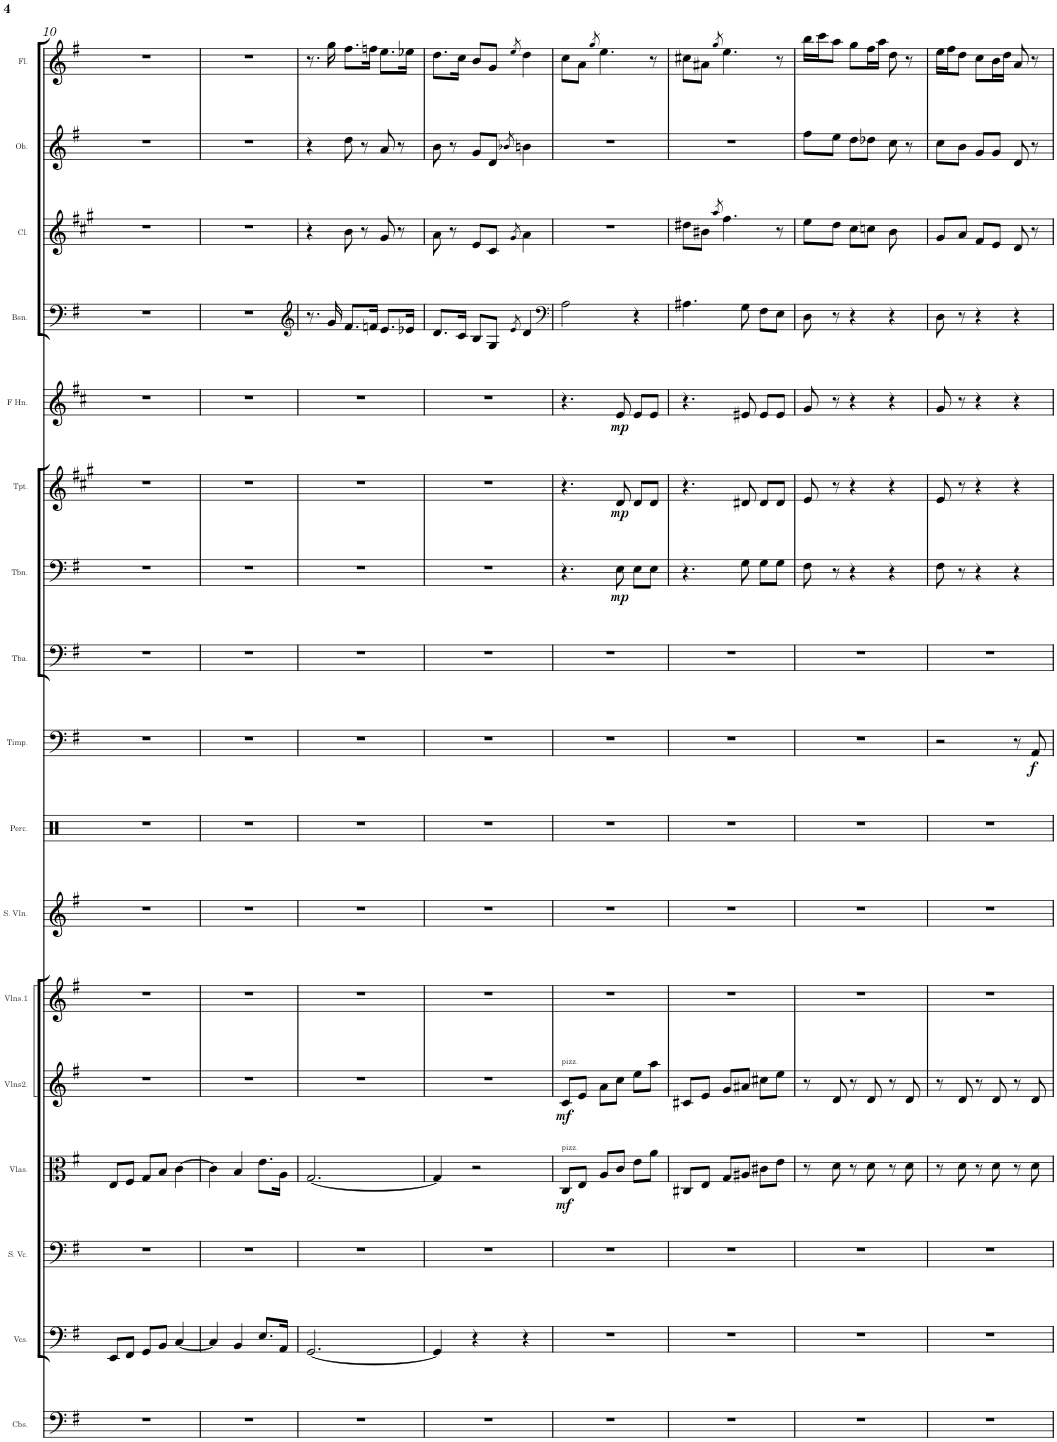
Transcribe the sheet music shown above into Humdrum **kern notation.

**kern	**kern	**kern	**kern	**dynam	**kern	**dynam	**kern	**kern	**kern	**kern	**dynam	**kern	**kern	**dynam	**kern	**dynam	**kern	**dynam	**kern	**kern	**kern	**kern
*part17	*part16	*part15	*part14	*part14	*part13	*part13	*part12	*part11	*part10	*part9	*part9	*part8	*part7	*part7	*part6	*part6	*part5	*part5	*part4	*part3	*part2	*part1
*staff17	*staff16	*staff15	*staff14	*staff14	*staff13	*staff13	*staff12	*staff11	*staff10	*staff9	*staff9	*staff8	*staff7	*staff7	*staff6	*staff6	*staff5	*staff5	*staff4	*staff3	*staff2	*staff1
*I"Contrabass Section	*I"Violoncello Section	*I"Solo cello	*I"Viola Section	*	*I"Violin Section2	*	*I"Violin Section1	*I"Solo Violin	*I"Percussion	*I"Timpani	*	*I"Tuba	*I"Trombone	*	*I"Trumpet	*	*I"French Horn	*	*I"Bassoon	*I"Clarinet	*I"Oboe	*I"Flute
*I'Cbs.	*I'Vcs.	*	*I'Vlas.	*	*I'Vlns2.	*	*I'Vlns.1	*I'S. Vln.	*I'Perc.	*I'Timp.	*	*I'Tba.	*I'Tbn.	*	*I'Tpt.	*	*I'F Hn.	*	*I'Bsn.	*I'Cl.	*I'Ob.	*I'Fl.
!!LO:PB:g=z
*clefF4	*clefF4	*clefF4	*clefC3	*	*clefG2	*	*clefG2	*clefG2	*clefX	*clefF4	*	*clefF4	*clefF4	*	*clefG2	*	*clefG2	*	*clefF4	*clefG2	*clefG2	*clefG2
*Trd7c12	*	*	*	*	*	*	*	*	*	*	*	*	*	*	*Trd1c2	*	*Trd4c7	*	*	*Trd1c2	*	*
*k[f#]	*k[f#]	*k[f#]	*k[f#]	*	*k[f#]	*	*k[f#]	*k[f#]	*k[f#]	*k[f#]	*	*k[f#]	*k[f#]	*	*k[f#c#g#]	*	*k[f#c#]	*	*k[f#]	*k[f#c#g#]	*k[f#]	*k[f#]
*G:	*G:	*G:	*G:	*	*G:	*	*G:	*G:	*G:	*G:	*	*G:	*G:	*	*A:	*	*D:	*	*G:	*A:	*G:	*G:
*M3/4	*M3/4	*M3/4	*M3/4	*	*M3/4	*	*M3/4	*M3/4	*M3/4	*M3/4	*	*M3/4	*M3/4	*	*M3/4	*	*M3/4	*	*M3/4	*M3/4	*M3/4	*M3/4
=10	=10	=10	=10	=10	=10	=10	=10	=10	=10	=10	=10	=10	=10	=10	=10	=10	=10	=10	=10	=10	=10	=10
2.r	8EE/L	2.r	8E/L	.	2.r	.	2.r	2.r	2.r	2.r	.	2.r	2.r	.	2.r	.	2.r	.	2.r	2.r	2.r	2.r
.	8FF#/J	.	8F#/J	.	.	.	.	.	.	.	.	.	.	.	.	.	.	.	.	.	.	.
.	8GG/L	.	8G/L	.	.	.	.	.	.	.	.	.	.	.	.	.	.	.	.	.	.	.
.	8BB/J	.	8B/J	.	.	.	.	.	.	.	.	.	.	.	.	.	.	.	.	.	.	.
.	[4C/	.	[4c\	.	.	.	.	.	.	.	.	.	.	.	.	.	.	.	.	.	.	.
=11	=11	=11	=11	=11	=11	=11	=11	=11	=11	=11	=11	=11	=11	=11	=11	=11	=11	=11	=11	=11	=11	=11
2.r	4C/]	2.r	4c\]	.	2.r	.	2.r	2.r	2.r	2.r	.	2.r	2.r	.	2.r	.	2.r	.	2.r	2.r	2.r	2.r
.	4BB/	.	4B/	.	.	.	.	.	.	.	.	.	.	.	.	.	.	.	.	.	.	.
.	8.E/L	.	8.e\L	.	.	.	.	.	.	.	.	.	.	.	.	.	.	.	.	.	.	.
.	16AA/Jk	.	16A\Jk	.	.	.	.	.	.	.	.	.	.	.	.	.	.	.	.	.	.	.
=12	=12	=12	=12	=12	=12	=12	=12	=12	=12	=12	=12	=12	=12	=12	=12	=12	=12	=12	=12	=12	=12	=12
*	*	*	*	*	*	*	*	*	*	*	*	*	*	*	*	*	*	*	*clefG2	*	*	*
2.r	[2.GG/	2.r	[2.G/	.	2.r	.	2.r	2.r	2.r	2.r	.	2.r	2.r	.	2.r	.	2.r	.	8.r	4r	4r	8.r
.	.	.	.	.	.	.	.	.	.	.	.	.	.	.	.	.	.	.	16g/	.	.	16gg\
.	.	.	.	.	.	.	.	.	.	.	.	.	.	.	.	.	.	.	8.f#/L	8b\	8dd\	8.ff#\L
.	.	.	.	.	.	.	.	.	.	.	.	.	.	.	.	.	.	.	.	8r	8r	.
.	.	.	.	.	.	.	.	.	.	.	.	.	.	.	.	.	.	.	16fn/Jk	.	.	16ffn\Jk
.	.	.	.	.	.	.	.	.	.	.	.	.	.	.	.	.	.	.	8.e/L	8g#/	8a/	8.ee\L
.	.	.	.	.	.	.	.	.	.	.	.	.	.	.	.	.	.	.	.	8r	8r	.
.	.	.	.	.	.	.	.	.	.	.	.	.	.	.	.	.	.	.	16e-X/Jk	.	.	16ee-X\Jk
=13	=13	=13	=13	=13	=13	=13	=13	=13	=13	=13	=13	=13	=13	=13	=13	=13	=13	=13	=13	=13	=13	=13
2.r	4GG/]	2.r	4G/]	.	2.r	.	2.r	2.r	2.r	2.r	.	2.r	2.r	.	2.r	.	2.r	.	8.d/L	8a\	8b\	8.dd\L
.	.	.	.	.	.	.	.	.	.	.	.	.	.	.	.	.	.	.	.	8r	8r	.
.	.	.	.	.	.	.	.	.	.	.	.	.	.	.	.	.	.	.	16c/Jk	.	.	16cc\Jk
.	4r	.	2r	.	.	.	.	.	.	.	.	.	.	.	.	.	.	.	8B/L	8e/L	8g/L	8b/L
.	.	.	.	.	.	.	.	.	.	.	.	.	.	.	.	.	.	.	8G/J	8c#/J	8d/J	8g/J
.	.	.	.	.	.	.	.	.	.	.	.	.	.	.	.	.	.	.	8qe/	8qg#/	8qb-X/	8qee/
.	4r	.	.	.	.	.	.	.	.	.	.	.	.	.	.	.	.	.	4d/	4a\	4bn\	4dd\
=14	=14	=14	=14	=14	=14	=14	=14	=14	=14	=14	=14	=14	=14	=14	=14	=14	=14	=14	=14	=14	=14	=14
*	*	*	*	*	*	*	*	*	*	*	*	*	*	*	*	*	*	*	*clefF4	*	*	*
!	!	!	!	!	!LO:TX:a:t=pizz.	!	!	!	!	!	!	!	!	!	!	!	!	!	!	!	!	!
!	!	!	!LO:TX:a:t=pizz.	!	!	!	!	!	!	!	!	!	!	!	!	!	!	!	!	!	!	!
!	!	!	!	!LO:DY:b	!	!LO:DY:b	!	!	!	!	!	!	!	!	!	!	!	!	!	!	!	!
2.r	2.r	2.r	8C/L	mf	8c/L	mf	2.r	2.r	2.r	2.r	.	2.r	4.r	.	4.r	.	4.r	.	2A\	2.r	2.r	8cc\L
.	.	.	8E/J	.	8e/J	.	.	.	.	.	.	.	.	.	.	.	.	.	.	.	.	8a\J
.	.	.	.	.	.	.	.	.	.	.	.	.	.	.	.	.	.	.	.	.	.	8qgg/
.	.	.	8A/L	.	8a\L	.	.	.	.	.	.	.	.	.	.	.	.	.	.	.	.	4.ee\
!	!	!	!	!	!	!	!	!	!	!	!	!	!	!LO:DY:b	!	!LO:DY:b	!	!LO:DY:b	!	!	!	!
.	.	.	8c/J	.	8cc\J	.	.	.	.	.	.	.	8E\	mp	8d/	mp	8e/	mp	.	.	.	.
.	.	.	8e\L	.	8ee\L	.	.	.	.	.	.	.	8E\L	.	8d/L	.	8e/L	.	4r	.	.	.
.	.	.	8a\J	.	8aa\J	.	.	.	.	.	.	.	8E\J	.	8d/J	.	8e/J	.	.	.	.	8r
=15	=15	=15	=15	=15	=15	=15	=15	=15	=15	=15	=15	=15	=15	=15	=15	=15	=15	=15	=15	=15	=15	=15
2.r	2.r	2.r	8C#X/L	.	8c#X/L	.	2.r	2.r	2.r	2.r	.	2.r	4.r	.	4.r	.	4.r	.	4.A#X\	8dd#X\L	2.r	8cc#X\L
.	.	.	8E/J	.	8e/J	.	.	.	.	.	.	.	.	.	.	.	.	.	.	8b#X\J	.	8a#X\J
.	.	.	.	.	.	.	.	.	.	.	.	.	.	.	.	.	.	.	.	8qaa/	.	8qgg/
.	.	.	8G/L	.	8g/L	.	.	.	.	.	.	.	.	.	.	.	.	.	.	4.ff#\	.	4.ee\
.	.	.	8A#X/J	.	8a#X/J	.	.	.	.	.	.	.	8G\	.	8d#X/	.	8e#X/	.	8G\	.	.	.
.	.	.	8c#X\L	.	8cc#X\L	.	.	.	.	.	.	.	8G\L	.	8d#/L	.	8e#/L	.	8F#\L	.	.	.
.	.	.	8e\J	.	8ee\J	.	.	.	.	.	.	.	8G\J	.	8d#/J	.	8e#/J	.	8E\J	8r	.	8r
=16	=16	=16	=16	=16	=16	=16	=16	=16	=16	=16	=16	=16	=16	=16	=16	=16	=16	=16	=16	=16	=16	=16
2.r	2.r	2.r	8r	.	8r	.	2.r	2.r	2.r	2.r	.	2.r	8F#\	.	8e/	.	8g/	.	8D\	8ee\L	8ff#\L	16bb\LL
.	.	.	.	.	.	.	.	.	.	.	.	.	.	.	.	.	.	.	.	.	.	16ccc\J
.	.	.	8d\	.	8d/	.	.	.	.	.	.	.	8r	.	8r	.	8r	.	8r	8dd\J	8ee\J	8aa\J
.	.	.	8r	.	8r	.	.	.	.	.	.	.	4r	.	4r	.	4r	.	4r	8cc#\L	8dd\L	8gg\L
.	.	.	8d\	.	8d/	.	.	.	.	.	.	.	.	.	.	.	.	.	.	8ccn\J	8dd-X\J	16ff#\L
.	.	.	.	.	.	.	.	.	.	.	.	.	.	.	.	.	.	.	.	.	.	16aa\JJ
.	.	.	8r	.	8r	.	.	.	.	.	.	.	4r	.	4r	.	4r	.	4r	8b\	8cc\	8dd\
.	.	.	8d\	.	8d/	.	.	.	.	.	.	.	.	.	.	.	.	.	.	8ryy	8r	8r
=17	=17	=17	=17	=17	=17	=17	=17	=17	=17	=17	=17	=17	=17	=17	=17	=17	=17	=17	=17	=17	=17	=17
2.r	2.r	2.r	8r	.	8r	.	2.r	2.r	2.r	2r	.	2.r	8F#\	.	8e/	.	8g/	.	8D\	8g#/L	8cc\L	16ee\LL
.	.	.	.	.	.	.	.	.	.	.	.	.	.	.	.	.	.	.	.	.	.	16ff#\J
.	.	.	8d\	.	8d/	.	.	.	.	.	.	.	8r	.	8r	.	8r	.	8r	8a/J	8b\J	8dd\J
.	.	.	8r	.	8r	.	.	.	.	.	.	.	4r	.	4r	.	4r	.	4r	8f#/L	8g/L	8cc\L
.	.	.	8d\	.	8d/	.	.	.	.	.	.	.	.	.	.	.	.	.	.	8e/J	8g/J	16b\L
.	.	.	.	.	.	.	.	.	.	.	.	.	.	.	.	.	.	.	.	.	.	16dd\JJ
.	.	.	8r	.	8r	.	.	.	.	8r	.	.	4r	.	4r	.	4r	.	4r	8d/	8d/	8a/
!	!	!	!	!	!	!	!	!	!	!	!LO:DY:b	!	!	!	!	!	!	!	!	!	!	!
.	.	.	8d\	.	8d/	.	.	.	.	8AA/	f	.	.	.	.	.	.	.	.	8r	8r	8r
=	=	=	=	=	=	=	=	=	=	=	=	=	=	=	=	=	=	=	=	=	=	=
*-	*-	*-	*-	*-	*-	*-	*-	*-	*-	*-	*-	*-	*-	*-	*-	*-	*-	*-	*-	*-	*-	*-
